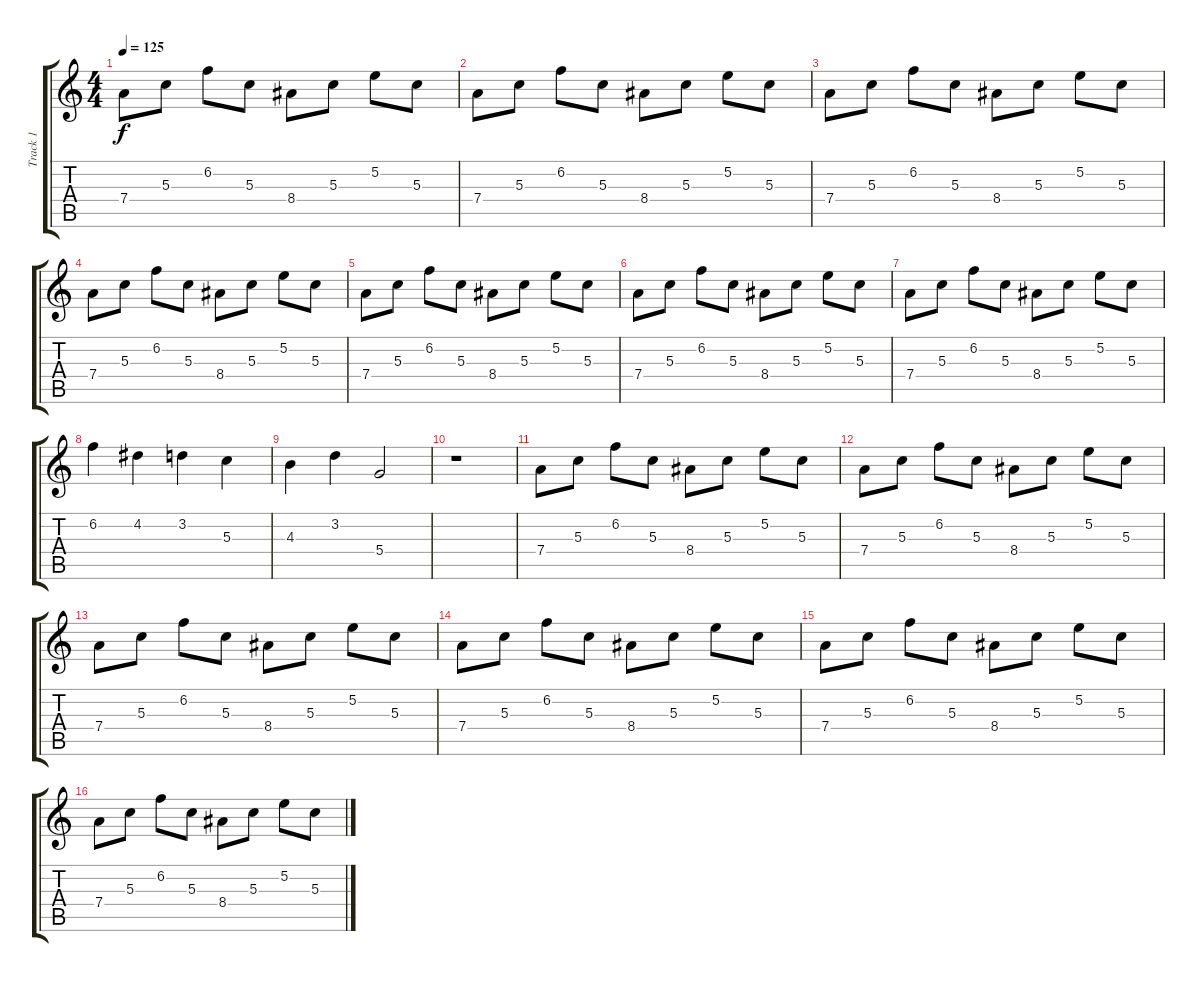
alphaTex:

\track ("Track 1" "Track 1") {instrument overdrivenguitar}
\staff {score tabs}
\tuning (E4 B3 G3 D3 A2 E2) {hide}
\ts (4 4)
\tempo 125
\clef g2
\ks c
7.4.8{dy f} 5.3.8 6.2.8 5.3.8 8.4.8 5.3.8 5.2.8 5.3.8 |
7.4.8 5.3.8 6.2.8 5.3.8 8.4.8 5.3.8 5.2.8 5.3.8 |
7.4.8 5.3.8 6.2.8 5.3.8 8.4.8 5.3.8 5.2.8 5.3.8 |
7.4.8 5.3.8 6.2.8 5.3.8 8.4.8 5.3.8 5.2.8 5.3.8 |
7.4.8 5.3.8 6.2.8 5.3.8 8.4.8 5.3.8 5.2.8 5.3.8 |
7.4.8 5.3.8 6.2.8 5.3.8 8.4.8 5.3.8 5.2.8 5.3.8 |
7.4.8 5.3.8 6.2.8 5.3.8 8.4.8 5.3.8 5.2.8 5.3.8 |
6.2.4 4.2.4 3.2.4 5.3.4 |
4.3.4 3.2.4 5.4.2 |
r.1 |
7.4.8 5.3.8 6.2.8 5.3.8 8.4.8 5.3.8 5.2.8 5.3.8 |
7.4.8 5.3.8 6.2.8 5.3.8 8.4.8 5.3.8 5.2.8 5.3.8 |
7.4.8 5.3.8 6.2.8 5.3.8 8.4.8 5.3.8 5.2.8 5.3.8 |
7.4.8 5.3.8 6.2.8 5.3.8 8.4.8 5.3.8 5.2.8 5.3.8 |
7.4.8 5.3.8 6.2.8 5.3.8 8.4.8 5.3.8 5.2.8 5.3.8 |
7.4.8 5.3.8 6.2.8 5.3.8 8.4.8 5.3.8 5.2.8 5.3.8
